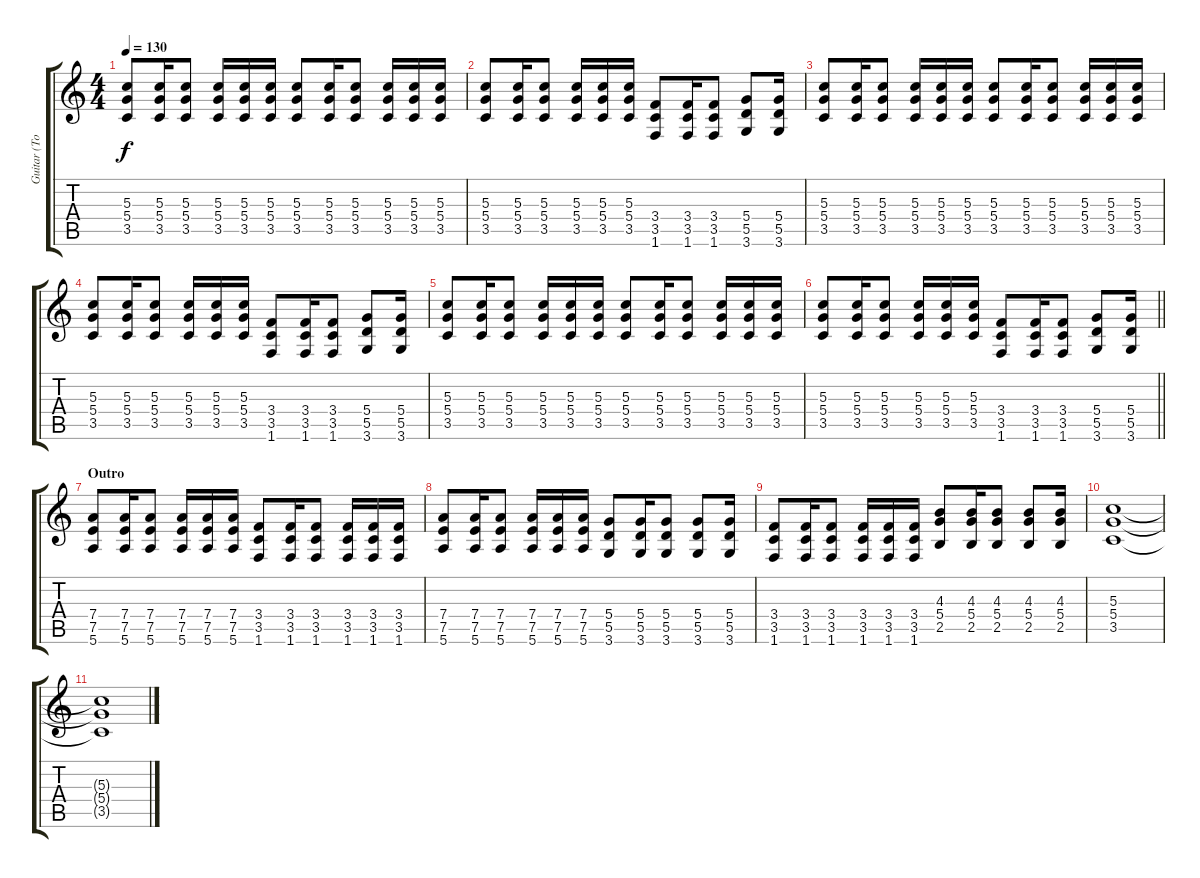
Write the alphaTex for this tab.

\track ("Guitar (Tom Delonge)" "Guitar (To") {instrument distortionguitar}
\staff {score tabs}
\tuning (E4 B3 G3 D3 A2 E2) {hide}
\ts (4 4)
\tempo 130
\clef g2
\ks c
(5.3 5.4 3.5).8{dy f} (5.3 5.4 3.5).16 (5.3 5.4 3.5).8 (5.3 5.4 3.5).16 (5.3 5.4 3.5).16 (5.3 5.4 3.5).16 (5.3 5.4 3.5).8 (5.3 5.4 3.5).16 (5.3 5.4 3.5).8 (5.3 5.4 3.5).16 (5.3 5.4 3.5).16 (5.3 5.4 3.5).16 |
(5.3 5.4 3.5).8 (5.3 5.4 3.5).16 (5.3 5.4 3.5).8 (5.3 5.4 3.5).16 (5.3 5.4 3.5).16 (5.3 5.4 3.5).16 (3.4 3.5 1.6).8 (3.4 3.5 1.6).16 (3.4 3.5 1.6).8 (5.4 5.5 3.6).8 (5.4 5.5 3.6).16 |
(5.3 5.4 3.5).8 (5.3 5.4 3.5).16 (5.3 5.4 3.5).8 (5.3 5.4 3.5).16 (5.3 5.4 3.5).16 (5.3 5.4 3.5).16 (5.3 5.4 3.5).8 (5.3 5.4 3.5).16 (5.3 5.4 3.5).8 (5.3 5.4 3.5).16 (5.3 5.4 3.5).16 (5.3 5.4 3.5).16 |
(5.3 5.4 3.5).8 (5.3 5.4 3.5).16 (5.3 5.4 3.5).8 (5.3 5.4 3.5).16 (5.3 5.4 3.5).16 (5.3 5.4 3.5).16 (3.4 3.5 1.6).8 (3.4 3.5 1.6).16 (3.4 3.5 1.6).8 (5.4 5.5 3.6).8 (5.4 5.5 3.6).16 |
(5.3 5.4 3.5).8 (5.3 5.4 3.5).16 (5.3 5.4 3.5).8 (5.3 5.4 3.5).16 (5.3 5.4 3.5).16 (5.3 5.4 3.5).16 (5.3 5.4 3.5).8 (5.3 5.4 3.5).16 (5.3 5.4 3.5).8 (5.3 5.4 3.5).16 (5.3 5.4 3.5).16 (5.3 5.4 3.5).16 |
\barLineRight lightlight
(5.3 5.4 3.5).8 (5.3 5.4 3.5).16 (5.3 5.4 3.5).8 (5.3 5.4 3.5).16 (5.3 5.4 3.5).16 (5.3 5.4 3.5).16 (3.4 3.5 1.6).8 (3.4 3.5 1.6).16 (3.4 3.5 1.6).8 (5.4 5.5 3.6).8 (5.4 5.5 3.6).16 |
\section ("" "Outro")
(7.4 7.5 5.6).8 (7.4 7.5 5.6).16 (7.4 7.5 5.6).8 (7.4 7.5 5.6).16 (7.4 7.5 5.6).16 (7.4 7.5 5.6).16 (3.4 3.5 1.6).8 (3.4 3.5 1.6).16 (3.4 3.5 1.6).8 (3.4 3.5 1.6).16 (3.4 3.5 1.6).16 (3.4 3.5 1.6).16 |
(7.4 7.5 5.6).8 (7.4 7.5 5.6).16 (7.4 7.5 5.6).8 (7.4 7.5 5.6).16 (7.4 7.5 5.6).16 (7.4 7.5 5.6).16 (5.4 5.5 3.6).8 (5.4 5.5 3.6).16 (5.4 5.5 3.6).8 (5.4 5.5 3.6).8 (5.4 5.5 3.6).16 |
(3.4 3.5 1.6).8 (3.4 3.5 1.6).16 (3.4 3.5 1.6).8 (3.4 3.5 1.6).16 (3.4 3.5 1.6).16 (3.4 3.5 1.6).16 (4.3 5.4 2.5).8 (4.3 5.4 2.5).16 (4.3 5.4 2.5).8 (4.3 5.4 2.5).8 (4.3 5.4 2.5).16 |
(5.3 5.4 3.5).1 |
(5.3{t} 5.4{t} 3.5{t}).1
